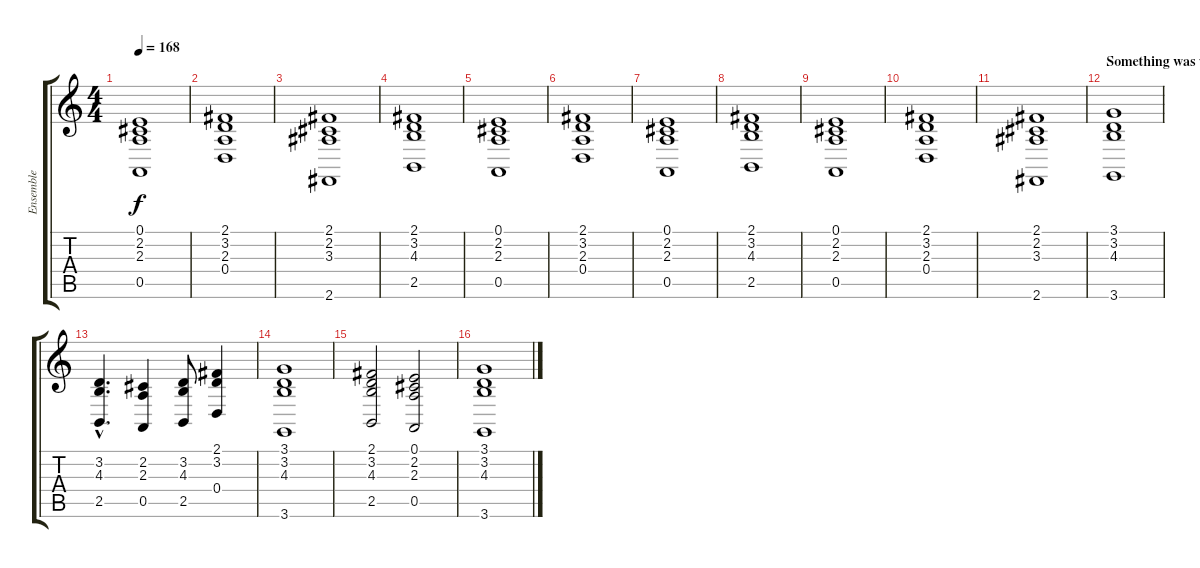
\track ("Ensemble" "Ensemble") {instrument stringensemble1}
\staff {score tabs}
\tuning (E4 B3 G3 D3 A2 E2) {hide}
\ts (4 4)
\tempo 168
\clef g2
\ks c
(0.1 2.2 2.3 0.5).1{dy f} |
(2.1 3.2 2.3 0.4).1 |
(2.1 2.2 3.3 2.6).1 |
\section ("" "")
(2.1 3.2 4.3 2.5).1 |
(0.1 2.2 2.3 0.5).1 |
(2.1 3.2 2.3 0.4).1 |
(0.1 2.2 2.3 0.5).1 |
(2.1 3.2 4.3 2.5).1 |
(0.1 2.2 2.3 0.5).1 |
(2.1 3.2 2.3 0.4).1 |
(2.1 2.2 3.3 2.6).1 |
\section ("" "Something was wrong")
(3.1 3.2 4.3 3.6).1 |
(3.2{hac} 4.3{hac} 2.5{hac}).4{d} (2.2 2.3 0.5).4 (3.2 4.3 2.5).8 (2.1 3.2 0.4).4 |
(3.1 3.2 4.3 3.6).1 |
(2.1 3.2 4.3 2.5).2 (0.1 2.2 2.3 0.5).2 |
(3.1 3.2 4.3 3.6).1
